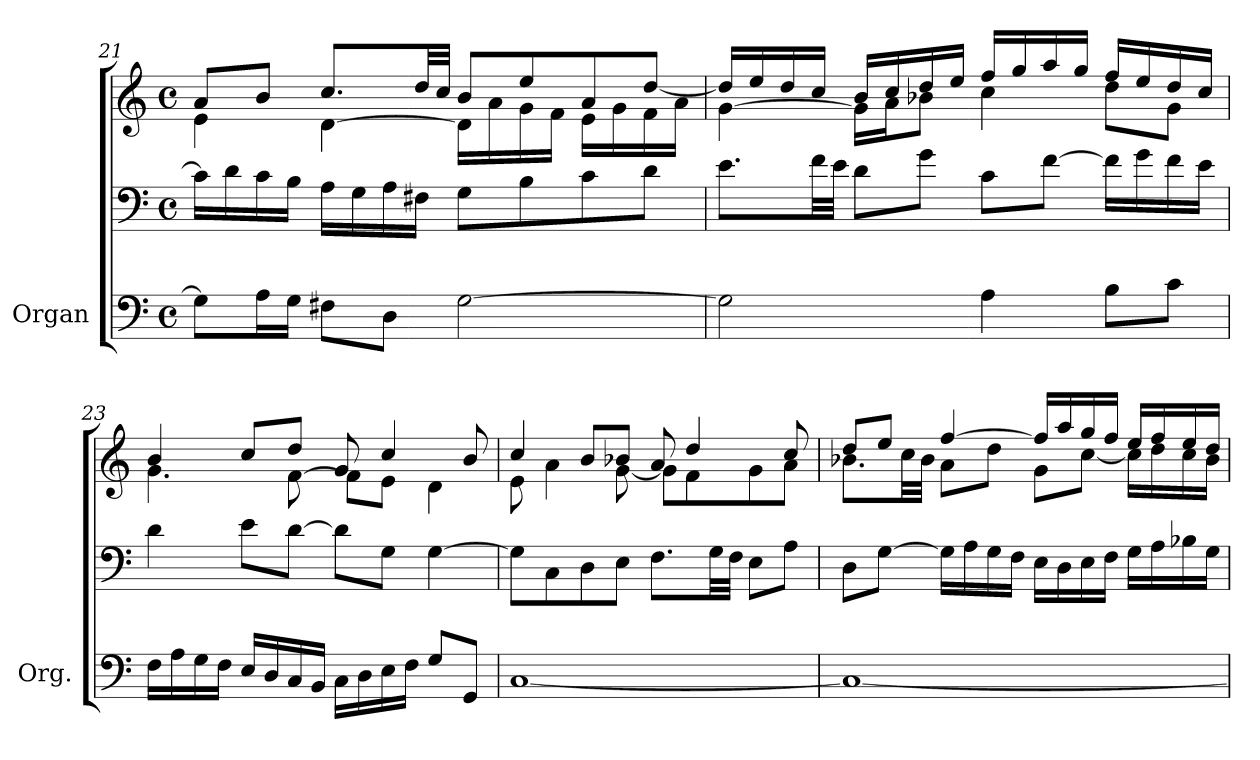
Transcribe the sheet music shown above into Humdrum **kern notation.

**kern	**kern	**kern
*part1	*part1	*part1
*staff3	*staff2	*staff1
*I"Organ	*	*
*I'Org.	*	*
*clefF4	*clefF4	*clefG2
*k[]	*k[]	*k[]
*M4/4	*M4/4	*M4/4
*met(c)	*met(c)	*met(c)
=21	=21	=21
*	*	*^
8G\L]	16c\LL]	4e\	8a/L
.	16d\	.	.
16A\L	16c\	.	8b/J
16G\JJ	16B\JJ	.	.
8F#X\L	16A\LL	[4d\	8.cc/L
.	16G\	.	.
8D\J	16A\	.	.
.	16F#X\JJ	.	32dd/LL
.	.	.	32cc/JJJ
[2G\	8G\L	16d\LL]	8b/L
.	.	16a\	.
.	8B\	16g\	8ee/
.	.	16f\JJ	.
.	8c\	16e\LL	8a/
.	.	16g\	.
.	8d\J	16f\	[8dd/J
.	.	16a\JJ	.
!!LO:LB:g=z	!!
=22	=22	=22	=22
2G\]	8.e\L	[4g\	16dd/LL]
.	.	.	16ee/
.	.	.	16dd/
.	32f\LL	.	16cc/JJ
.	32e\JJJ	.	.
.	8d\L	16g\LL]	16b/LL
.	.	16a\J	16cc/
.	8g\J	8b-X\J	16dd/
.	.	.	16ee/JJ
4A\	8c\L	4cc\	16ff/LL
.	.	.	16gg/
.	[8f\J	.	16aa/
.	.	.	16gg/JJ
8B\L	16f\LL]	8dd\L	16ff/LL
.	16g\	.	16ee/
8c\J	16f\	8g\J	16dd/
.	16e\JJ	.	16cc/JJ
=23	=23	=23	=23
*	*	*	*^
16F\LL	4d\	1ryy	4b/	4.g\
16A\	.	.	.	.
16G\	.	.	.	.
16F\JJ	.	.	.	.
16E/LL	8e\L	.	8cc/L	.
16D/	.	.	.	.
16C/	[8d\J	.	8dd/J	[8f\
16BB/JJ	.	.	.	.
16C\LL	8d\L]	.	8g/	8f\L]
16D\	.	.	.	.
16E\	8G\J	.	4cc/	8e\J
16F\JJ	.	.	.	.
8G/L	[4G\	.	.	4d\
8GG/J	.	.	8b/	.
*	*	*	*v	*v
=24	=24	=24	=24
[1C	8G\L]	4cc/	8e\
.	8C\	.	4a\
.	8D\	8b/L	.
.	8E\J	8b-X/J	[8g\
.	8.F\L	8a/	8g\L]
.	.	4dd/	8f\
.	32G\LL	.	.
.	32F\JJJ	.	.
.	8E\L	.	8g\
.	8A\J	8cc/	8a\J
!!LO:LB:g=z	!!
=25	=25	=25	=25
1C_	8D\L	8dd/L	8.b-X\L
.	[8G\J	8ee/J	.
.	.	.	32cc\LL
.	.	.	32b-\JJJ
.	16G\LL]	[4ff/	8a\L
.	16A\	.	.
.	16G\	.	8dd\J
.	16F\JJ	.	.
.	16E\LL	16ff/LL]	8g\L
.	16D\	16aa/	.
.	16E\	16gg/	[8cc\J
.	16F\JJ	16ff/JJ	.
.	16G\LL	16ee/LL	16cc\LL]
.	16A\	16ff/	16dd\
.	16B-X\	16ee/	16cc\
.	16G\JJ	16dd/JJ	16b-\JJ
*	*	*v	*v
=	=	=
*-	*-	*-
